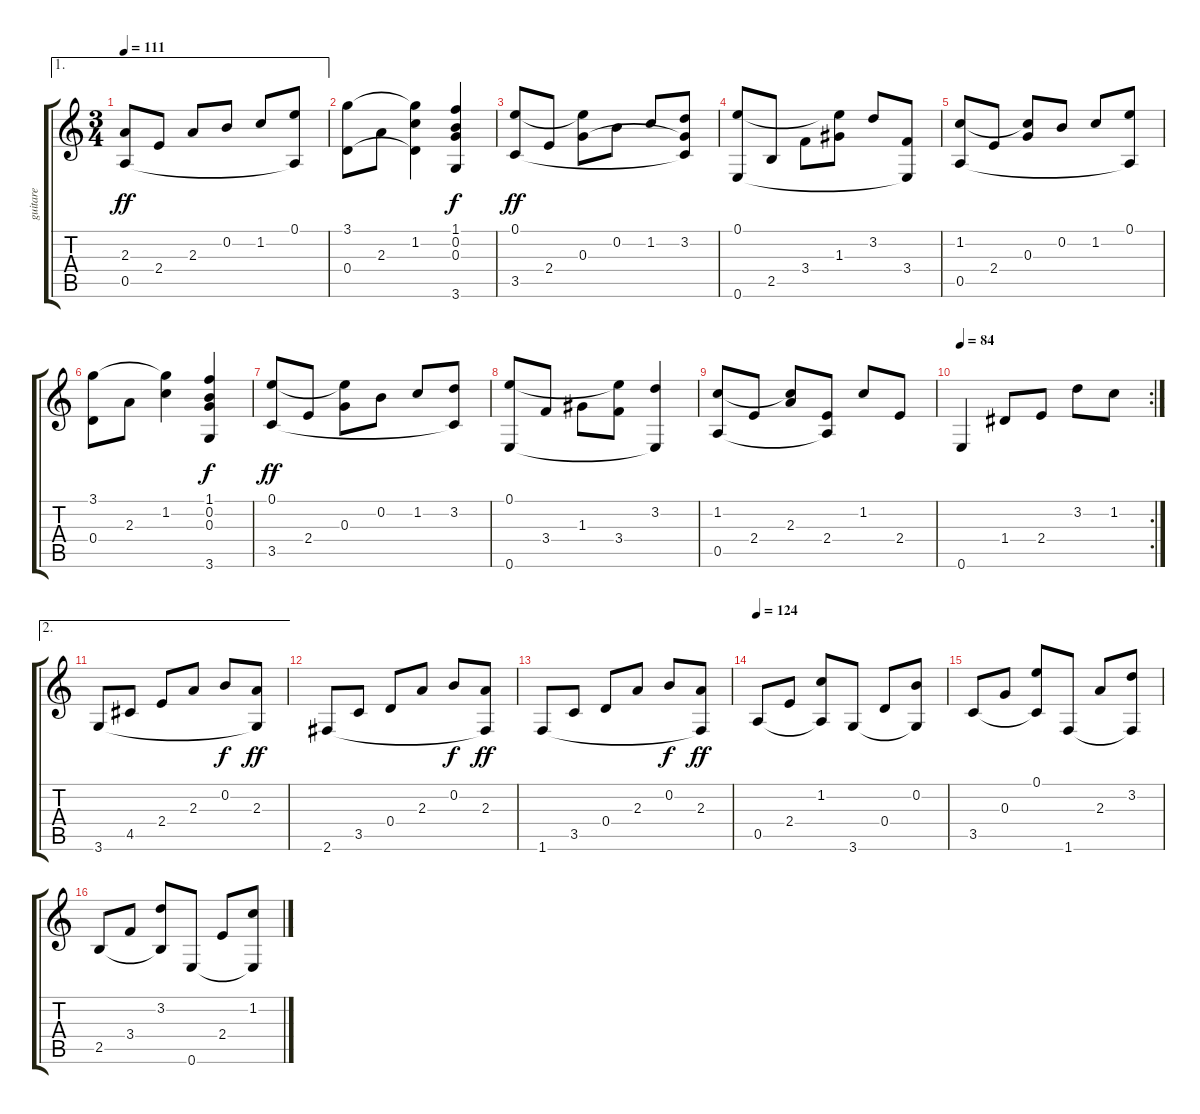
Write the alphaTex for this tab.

\track ("guitare" "guitare") {instrument acousticguitarnylon}
\staff {score tabs}
\tuning (E4 B3 G3 D3 A2 E2) {hide}
\ae 1
\ts (3 4)
\tempo 111
\clef g2
\ks c
(2.3 0.5).8{dy ff} 2.4.8 2.3.8 0.2.8 1.2.8 (0.1 0.5{t}).8 |
(3.1 0.4).8 2.3.8 (3.1{t} 1.2 0.4{t}).4 (1.1 0.2 0.3 3.6).4{dy f} |
(0.1 3.5).8{dy ff} 2.4.8 (0.1{t} 0.3).8 0.2.8 1.2.8 (3.2 0.3{t} 3.5{t}).8 |
(0.1 0.6).8 2.5.8 3.4.8 (0.1{t} 1.3).8 3.2.8 (3.4 0.6{t}).8 |
(1.2 0.5).8 2.4.8 (1.2{t} 0.3).8 0.2.8 1.2.8 (0.1 0.5{t}).8 |
(3.1 0.4).8 2.3.8 (3.1{t} 1.2).4 (1.1 0.2 0.3 3.6).4{dy f} |
(0.1 3.5).8{dy ff} 2.4.8 (0.1{t} 0.3).8 0.2.8 1.2.8 (3.2 3.5{t}).8 |
(0.1 0.6).8 3.4.8 1.3.8 (0.1{t} 3.4).8 (3.2 0.6{t}).4 |
(1.2 0.5).8 2.4.8 (1.2{t} 2.3).8 (2.4 0.5{t}).8 1.2.8 2.4.8 |
\rc 2
\tempo 84
0.6.4 1.4.8 2.4.8 3.2.8 1.2.8 |
\ae 2
3.6.8 4.5.8 2.4.8 2.3.8 0.2.8{dy f} (2.3 3.6{t}).8{dy ff} |
2.6.8 3.5.8 0.4.8 2.3.8 0.2.8{dy f} (2.3 2.6{t}).8{dy ff} |
1.6.8 3.5.8 0.4.8 2.3.8 0.2.8{dy f} (2.3 1.6{t}).8{dy ff} |
\tempo 124
0.5.8 2.4.8 (1.2 0.5{t}).8 3.6.8 0.4.8 (0.2 3.6{t}).8 |
3.5.8 0.3.8 (0.1 3.5{t}).8 1.6.8 2.3.8 (3.2 1.6{t}).8 |
2.5.8 3.4.8 (3.2 2.5{t}).8 0.6.8 2.4.8 (1.2 0.6{t}).8
